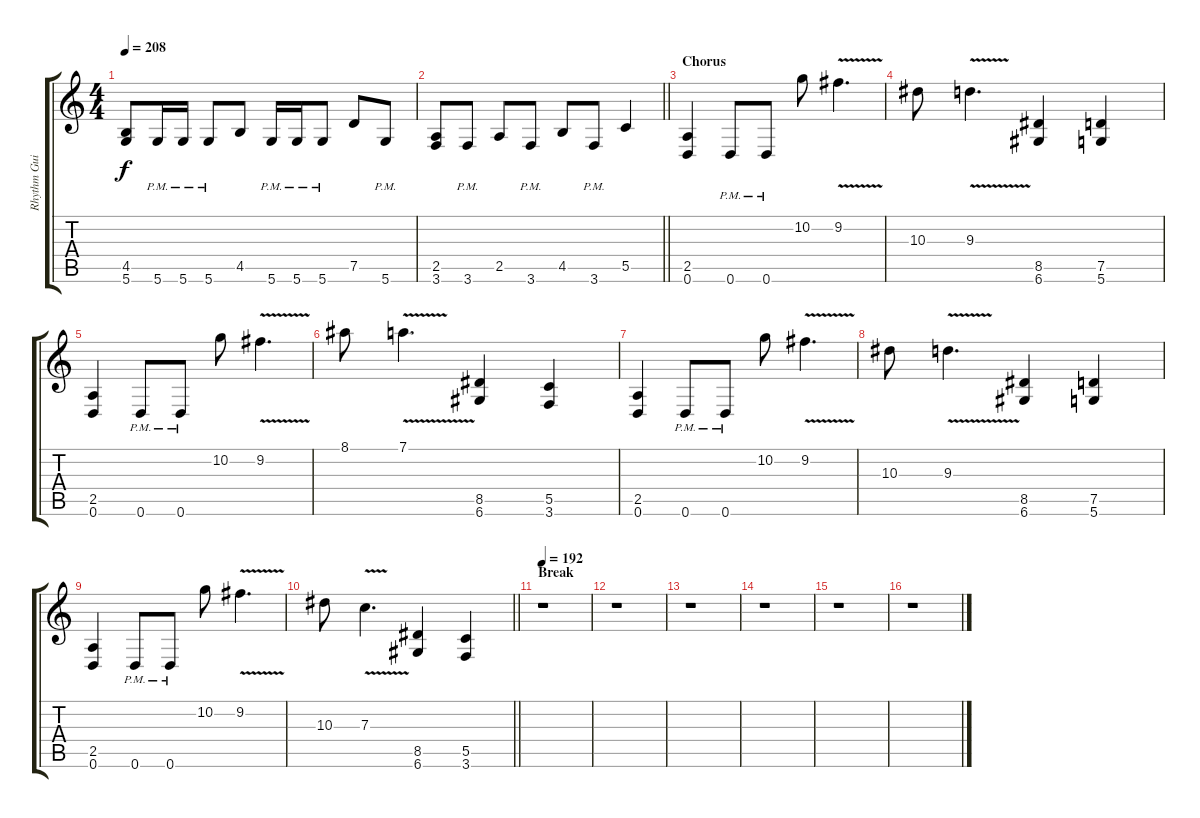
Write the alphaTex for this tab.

\track ("Rhythm Guitar" "Rhythm Gui") {instrument distortionguitar}
\staff {score tabs}
\tuning (D4 A3 F3 C3 G2 D2) {hide}
\ts (4 4)
\tempo 208
\clef g2
\ks c
(4.5 5.6).8{dy f} 5.6{pm}.16 5.6{pm}.16 5.6{pm}.8 4.5.8 5.6{pm}.16 5.6{pm}.16 5.6{pm}.8 7.5.8 5.6{pm}.8 |
\barLineRight lightlight
(2.5 3.6).8 3.6{pm}.8 2.5.8 3.6{pm}.8 4.5.8 3.6{pm}.8 5.5.4 |
\section ("" "Chorus")
(2.5 0.6).4{volume 13 balance 3} 0.6{pm}.8 0.6{pm}.8 10.2.8 9.2{v}.4{d} |
10.3.8 9.3{v}.4{d} (8.5 6.6).4 (7.5 5.6).4 |
(2.5 0.6).4 0.6{pm}.8 0.6{pm}.8 10.2.8 9.2{v}.4{d} |
8.1.8 7.1{v}.4{d} (8.5 6.6).4 (5.5 3.6).4 |
(2.5 0.6).4 0.6{pm}.8 0.6{pm}.8 10.2.8 9.2{v}.4{d} |
10.3.8 9.3{v}.4{d} (8.5 6.6).4 (7.5 5.6).4 |
(2.5 0.6).4 0.6{pm}.8 0.6{pm}.8 10.2.8 9.2{v}.4{d} |
\barLineRight lightlight
10.3.8 7.3{v}.4{d} (8.5 6.6).4 (5.5 3.6).4 |
\section ("" "Break")
\tempo 192
r.1 |
r.1 |
r.1 |
r.1 |
r.1 |
r.1
